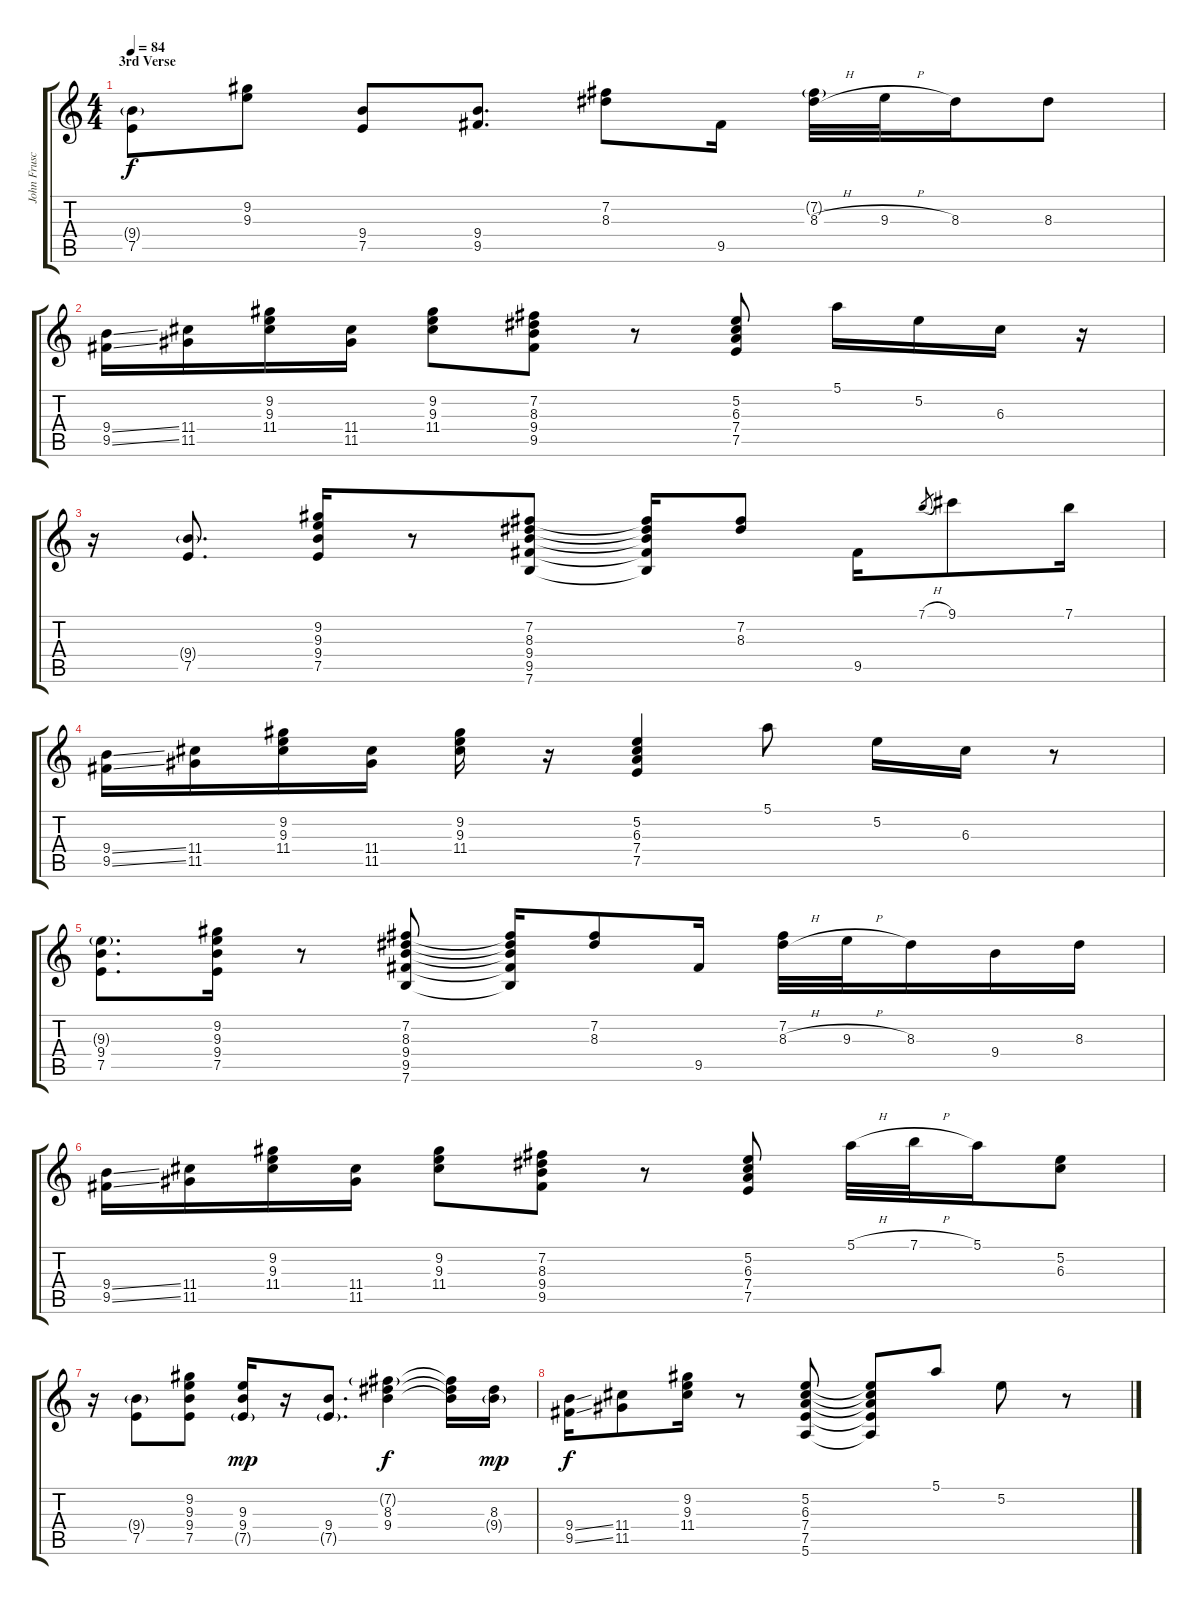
\track ("John Frusciante" "John Frusc") {instrument electricguitarclean}
\staff {score tabs}
\tuning (E4 B3 G3 D3 A2 E2) {hide}
\ts (4 4)
\section ("" "3rd Verse")
\tempo 84
\clef g2
\ks c
(9.4{g} 7.5).8{dy f} (9.2 9.3).8 (9.4 7.5).8 (9.4 9.5).8{d} (7.2 8.3).8 9.5.16 (7.2{g} 8.3{h}).32 9.3{h}.32 8.3.16 8.3.8 |
(9.4{ss} 9.5{ss}).16 (11.4 11.5).16 (9.2 9.3 11.4).16 (11.4 11.5).16 (9.2 9.3 11.4).8 (7.2 8.3 9.4 9.5).8 r.8 (5.2 6.3 7.4 7.5).8 5.1.16 5.2.16 6.3.16 r.16 |
r.16 (9.4{g} 7.5).8{d} (9.2 9.3 9.4 7.5).16 r.8 (7.2 8.3 9.4 9.5 7.6).8 (7.2{t} 8.3{t} 9.4{t} 9.5{t} 7.6{t}).16 (7.2 8.3).8 9.5.16 7.1{h}.8{gr} 9.1.8 7.1.16 |
(9.4{ss} 9.5{ss}).16 (11.4 11.5).16 (9.2 9.3 11.4).16 (11.4 11.5).16 (9.2 9.3 11.4).16 r.16 (5.2 6.3 7.4 7.5).4 5.1.8 5.2.16 6.3.16 r.8 |
(9.3{g} 9.4 7.5).8{d} (9.2 9.3 9.4 7.5).16 r.8 (7.2 8.3 9.4 9.5 7.6).8 (7.2{t} 8.3{t} 9.4{t} 9.5{t} 7.6{t}).16 (7.2 8.3).8 9.5.16 (7.2 8.3{h}).32 9.3{h}.32 8.3.16 9.4.16 8.3.16 |
(9.4{ss} 9.5{ss}).16 (11.4 11.5).16 (9.2 9.3 11.4).16 (11.4 11.5).16 (9.2 9.3 11.4).8 (7.2 8.3 9.4 9.5).8 r.8 (5.2 6.3 7.4 7.5).8 5.1{h}.32 7.1{h}.32 5.1.16 (5.2 6.3).8 |
r.16 (9.4{g} 7.5).8 (9.2 9.3 9.4 7.5).8 (9.3 9.4 7.5{g}).16{dy mp} r.16 (9.4 7.5{g}).8{d} (7.2{g} 8.3 9.4).4{dy f} (7.2{t} 8.3{t} 9.4{t}).16 (8.3 9.4{g}).16{dy mp} |
(9.4{ss} 9.5{ss}).16{dy f} (11.4 11.5).8 (9.2 9.3 11.4).16 r.8 (5.2 6.3 7.4 7.5 5.6).8 (5.2{t} 6.3{t} 7.4{t} 7.5{t} 5.6{t}).8 5.1.8 5.2.8 r.8
